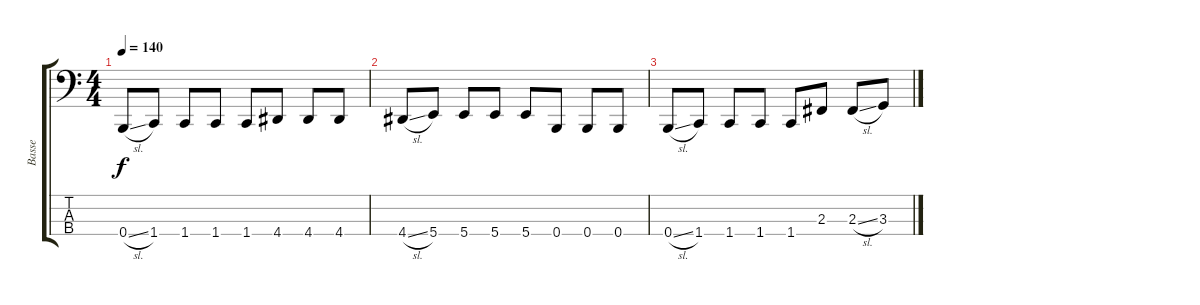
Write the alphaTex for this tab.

\track ("Basse" "Basse") {instrument electricbasspick}
\staff {score tabs}
\tuning (D2 A1 E1 B0) {hide}
\ts (4 4)
\tempo 140
\clef f4
\ks c
0.4{sl}.8{dy f} 1.4.8 1.4.8 1.4.8 1.4.8 4.4.8 4.4.8 4.4.8 |
4.4{sl}.8 5.4.8 5.4.8 5.4.8 5.4.8 0.4.8 0.4.8 0.4.8 |
0.4{sl}.8 1.4.8 1.4.8 1.4.8 1.4.8 2.3.8 2.3{sl}.8 3.3.8
